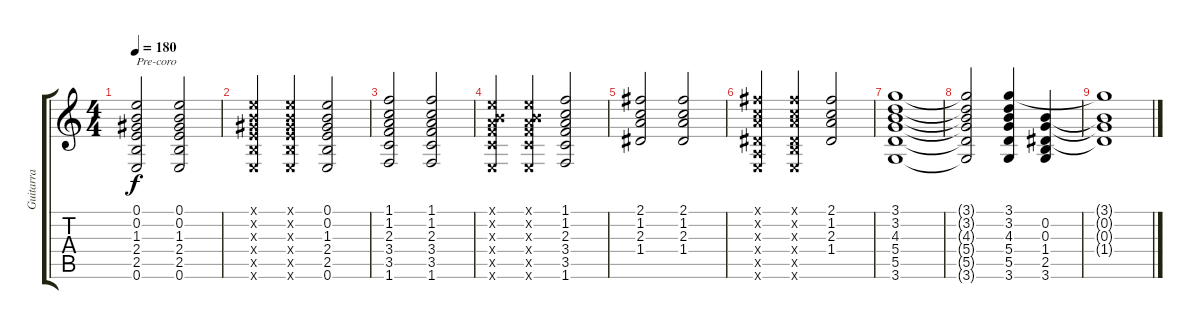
\track ("Guitarra" "Guitarra") {instrument overdrivenguitar}
\staff {score tabs}
\tuning (E4 B3 G3 D3 A2 E2) {hide}
\ts (4 4)
\tempo 180
\clef g2
\ks c
(0.1 0.2 1.3 2.4 2.5 0.6).2{txt "Pre-coro" dy f} (0.1 0.2 1.3 2.4 2.5 0.6).2 |
(0.1{x} 0.2{x} 1.3{x} 2.4{x} 2.5{x} 0.6{x}).4 (0.1{x} 0.2{x} 1.3{x} 2.4{x} 2.5{x} 0.6{x}).4 (0.1 0.2 1.3 2.4 2.5 0.6).2 |
(1.1 1.2 2.3 3.4 3.5 1.6).2 (1.1 1.2 2.3 3.4 3.5 1.6).2 |
(0.1{x} 0.2{x} 2.3{x} 3.4{x} 3.5{x} 0.6{x}).4 (0.1{x} 0.2{x} 2.3{x} 3.4{x} 3.5{x} 0.6{x}).4 (1.1 1.2 2.3 3.4 3.5 1.6).2 |
(2.1 1.2 2.3 1.4).2 (2.1 1.2 2.3 1.4).2 |
(2.1{x} 1.2{x} 2.3{x} 1.4{x} 0.5{x} 0.6{x}).4 (2.1{x} 1.2{x} 2.3{x} 1.4{x} 2.5{x} 0.6{x}).4 (2.1 1.2 2.3 1.4).2 |
(3.1 3.2 4.3 5.4 5.5 3.6).1 |
(3.1{t} 3.2{t} 4.3{t} 5.4{t} 5.5{t} 3.6{t}).2 (3.1 3.2 4.3 5.4 5.5 3.6).4 (0.2 0.3 1.4 2.5 3.6).4 |
(3.1{t} 0.2{t} 0.3{t} 1.4{t}).1
